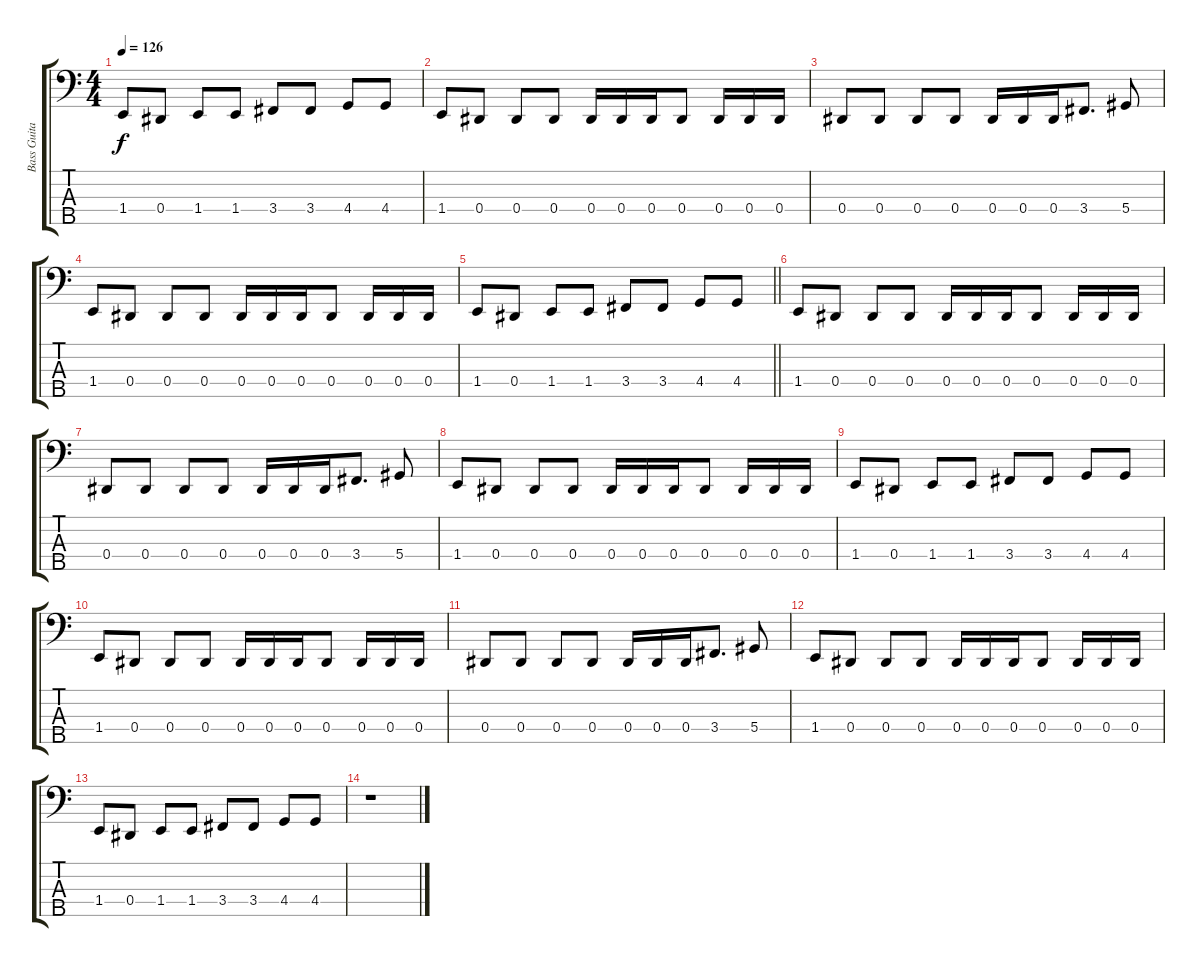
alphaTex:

\track ("Bass Guitar" "Bass Guita") {instrument electricbasspick}
\staff {score tabs}
\tuning (Gb2 Db2 Ab1 Eb1 Bb0) {hide}
\ts (4 4)
\tempo 126
\clef f4
\ks c
1.4.8{dy f} 0.4.8 1.4.8 1.4.8 3.4.8 3.4.8 4.4.8 4.4.8 |
1.4.8 0.4.8 0.4.8 0.4.8 0.4.16 0.4.16 0.4.16 0.4.8 0.4.16 0.4.16 0.4.16 |
0.4.8 0.4.8 0.4.8 0.4.8 0.4.16 0.4.16 0.4.16 3.4.8{d} 5.4.8 |
1.4.8 0.4.8 0.4.8 0.4.8 0.4.16 0.4.16 0.4.16 0.4.8 0.4.16 0.4.16 0.4.16 |
\barLineRight lightlight
1.4.8 0.4.8 1.4.8 1.4.8 3.4.8 3.4.8 4.4.8 4.4.8 |
1.4.8 0.4.8 0.4.8 0.4.8 0.4.16 0.4.16 0.4.16 0.4.8 0.4.16 0.4.16 0.4.16 |
0.4.8 0.4.8 0.4.8 0.4.8 0.4.16 0.4.16 0.4.16 3.4.8{d} 5.4.8 |
1.4.8 0.4.8 0.4.8 0.4.8 0.4.16 0.4.16 0.4.16 0.4.8 0.4.16 0.4.16 0.4.16 |
1.4.8 0.4.8 1.4.8 1.4.8 3.4.8 3.4.8 4.4.8 4.4.8 |
1.4.8 0.4.8 0.4.8 0.4.8 0.4.16 0.4.16 0.4.16 0.4.8 0.4.16 0.4.16 0.4.16 |
0.4.8 0.4.8 0.4.8 0.4.8 0.4.16 0.4.16 0.4.16 3.4.8{d} 5.4.8 |
1.4.8 0.4.8 0.4.8 0.4.8 0.4.16 0.4.16 0.4.16 0.4.8 0.4.16 0.4.16 0.4.16 |
1.4.8 0.4.8 1.4.8 1.4.8 3.4.8 3.4.8 4.4.8 4.4.8 |
r.1
